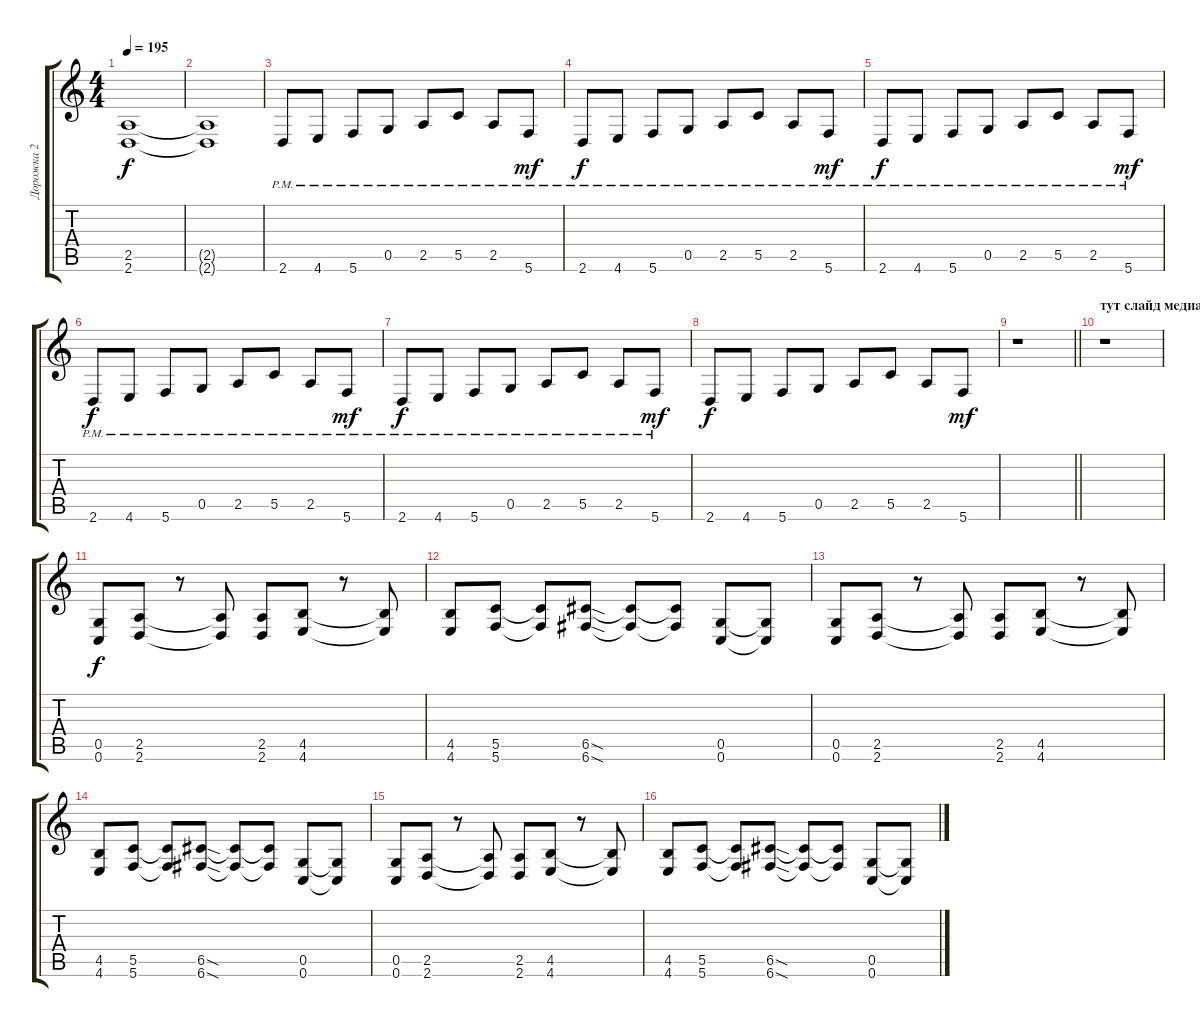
\track ("Дорожка 2" "Дорожка 2") {instrument overdrivenguitar}
\staff {score tabs}
\tuning (D4 A3 F3 C3 G2 C2) {hide}
\ts (4 4)
\tempo 195
\clef g2
\ks c
(2.5{t} 2.6{t}).1{dy f} |
(2.5{t} 2.6{t}).1 |
2.6{pm}.8 4.6{pm}.8 5.6{pm}.8 0.5{pm}.8 2.5{pm}.8 5.5{pm}.8 2.5{pm}.8 5.6{pm}.8{dy mf} |
2.6{pm}.8{dy f} 4.6{pm}.8 5.6{pm}.8 0.5{pm}.8 2.5{pm}.8 5.5{pm}.8 2.5{pm}.8 5.6{pm}.8{dy mf} |
2.6{pm}.8{dy f} 4.6{pm}.8 5.6{pm}.8 0.5{pm}.8 2.5{pm}.8 5.5{pm}.8 2.5{pm}.8 5.6{pm}.8{dy mf} |
2.6{pm}.8{dy f} 4.6{pm}.8 5.6{pm}.8 0.5{pm}.8 2.5{pm}.8 5.5{pm}.8 2.5{pm}.8 5.6{pm}.8{dy mf} |
2.6{pm}.8{dy f} 4.6{pm}.8 5.6{pm}.8 0.5{pm}.8 2.5{pm}.8 5.5{pm}.8 2.5{pm}.8 5.6{pm}.8{dy mf} |
2.6.8{dy f} 4.6.8 5.6.8 0.5.8 2.5.8 5.5.8 2.5.8 5.6.8{dy mf} |
\barLineRight lightlight
r.1 |
\section ("" "тут слайд медиатором")
r.1 |
(0.5 0.6).8{dy f} (2.5 2.6).8 r.8 (2.5{t} 2.6{t}).8 (2.5 2.6).8 (4.5 4.6).8 r.8 (4.5{t} 4.6{t}).8 |
(4.5 4.6).8 (5.5 5.6).8 (5.5{t} 5.6{t}).8 (6.5{sod} 6.6{sod}).8 (6.5{t} 6.6{t}).8 (6.5{t} 6.6{t}).8 (0.5 0.6).8 (0.5{t} 0.6{t}).8 |
(0.5 0.6).8 (2.5 2.6).8 r.8 (2.5{t} 2.6{t}).8 (2.5 2.6).8 (4.5 4.6).8 r.8 (4.5{t} 4.6{t}).8 |
(4.5 4.6).8 (5.5 5.6).8 (5.5{t} 5.6{t}).8 (6.5{sod} 6.6{sod}).8 (6.5{t} 6.6{t}).8 (6.5{t} 6.6{t}).8 (0.5 0.6).8 (0.5{t} 0.6{t}).8 |
(0.5 0.6).8 (2.5 2.6).8 r.8 (2.5{t} 2.6{t}).8 (2.5 2.6).8 (4.5 4.6).8 r.8 (4.5{t} 4.6{t}).8 |
(4.5 4.6).8 (5.5 5.6).8 (5.5{t} 5.6{t}).8 (6.5{sod} 6.6{sod}).8 (6.5{t} 6.6{t}).8 (6.5{t} 6.6{t}).8 (0.5 0.6).8 (0.5{t} 0.6{t}).8
